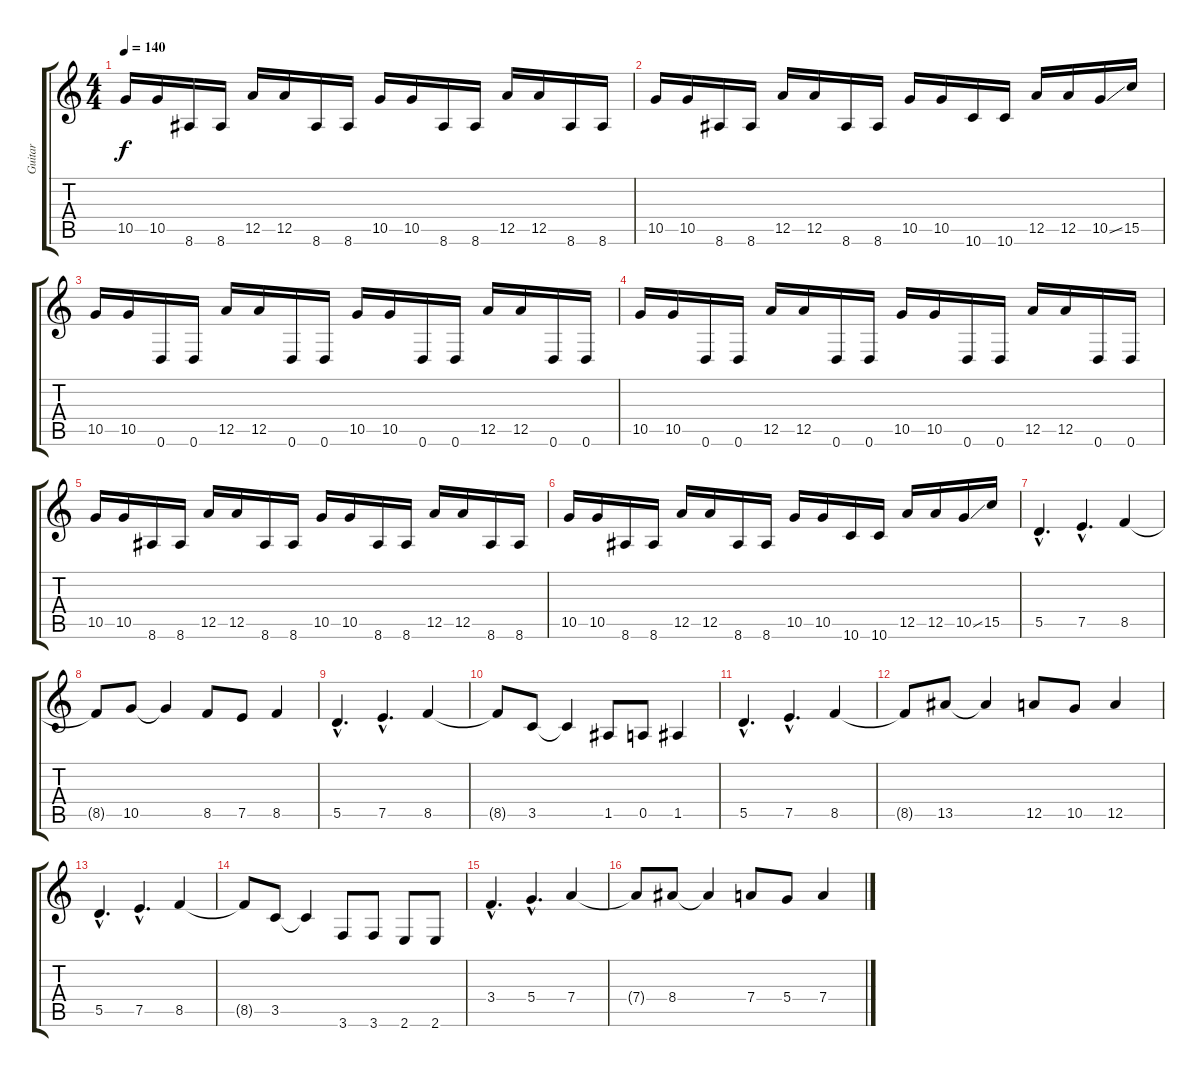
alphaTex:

\track ("Guitar" "Guitar") {instrument electricguitarclean}
\staff {score tabs}
\tuning (E4 B3 G3 D3 A2 D2) {hide}
\ts (4 4)
\tempo 140
\clef g2
\ks c
10.5.16{dy f} 10.5.16 8.6.16 8.6.16 12.5.16 12.5.16 8.6.16 8.6.16 10.5.16 10.5.16 8.6.16 8.6.16 12.5.16 12.5.16 8.6.16 8.6.16 |
10.5.16 10.5.16 8.6.16 8.6.16 12.5.16 12.5.16 8.6.16 8.6.16 10.5.16 10.5.16 10.6.16 10.6.16 12.5.16 12.5.16 10.5{ss}.16 15.5.16 |
10.5.16 10.5.16 0.6.16 0.6.16 12.5.16 12.5.16 0.6.16 0.6.16 10.5.16 10.5.16 0.6.16 0.6.16 12.5.16 12.5.16 0.6.16 0.6.16 |
10.5.16 10.5.16 0.6.16 0.6.16 12.5.16 12.5.16 0.6.16 0.6.16 10.5.16 10.5.16 0.6.16 0.6.16 12.5.16 12.5.16 0.6.16 0.6.16 |
10.5.16 10.5.16 8.6.16 8.6.16 12.5.16 12.5.16 8.6.16 8.6.16 10.5.16 10.5.16 8.6.16 8.6.16 12.5.16 12.5.16 8.6.16 8.6.16 |
10.5.16 10.5.16 8.6.16 8.6.16 12.5.16 12.5.16 8.6.16 8.6.16 10.5.16 10.5.16 10.6.16 10.6.16 12.5.16 12.5.16 10.5{ss}.16 15.5.16 |
5.5{hac}.4{d} 7.5{hac}.4{d} 8.5.4 |
8.5{t}.8 10.5.8 10.5{t}.4 8.5.8 7.5.8 8.5.4 |
5.5{hac}.4{d} 7.5{hac}.4{d} 8.5.4 |
8.5{t}.8 3.5.8 3.5{t}.4 1.5.8 0.5.8 1.5.4 |
5.5{hac}.4{d} 7.5{hac}.4{d} 8.5.4 |
8.5{t}.8 13.5.8 13.5{t}.4 12.5.8 10.5.8 12.5.4 |
5.5{hac}.4{d} 7.5{hac}.4{d} 8.5.4 |
8.5{t}.8 3.5.8 3.5{t}.4 3.6.8 3.6.8 2.6.8 2.6.8 |
3.4{hac}.4{d} 5.4{hac}.4{d} 7.4.4 |
7.4{t}.8 8.4.8 8.4{t}.4 7.4.8 5.4.8 7.4.4
